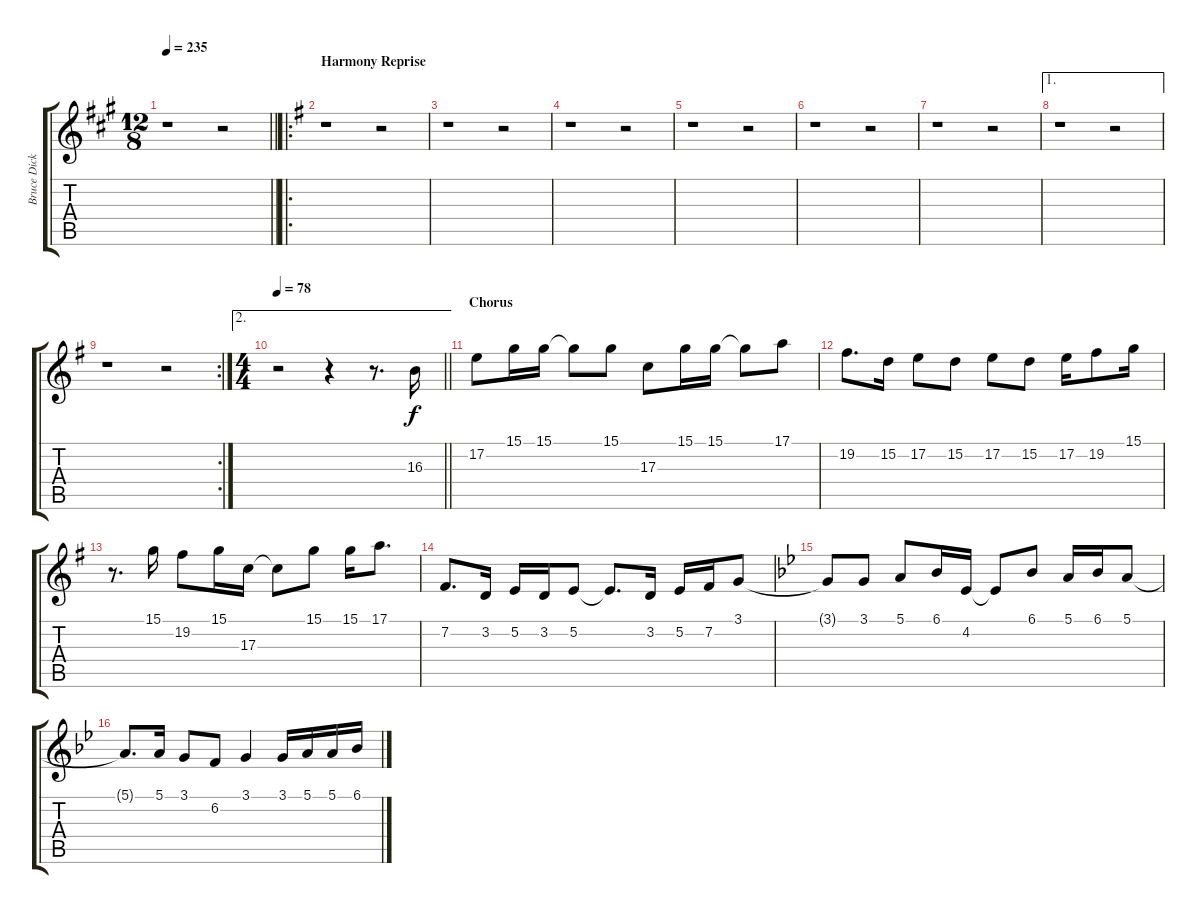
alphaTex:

\track ("Bruce Dickinson (Vocals)" "Bruce Dick") {instrument acousticgrandpiano}
\staff {score tabs}
\tuning (E4 B3 G3 D3 A2 E2) {hide}
\ts (12 8)
\tempo 235
\clef g2
\barLineRight lightlight
\ks f#minor
r.1{dy f} r.2 |
\ro
\section ("" "Harmony Reprise")
\ks eminor
r.1 r.2 |
r.1 r.2 |
r.1 r.2 |
r.1 r.2 |
r.1 r.2 |
r.1 r.2 |
\ae 1
r.1 r.2 |
\rc 2
r.1 r.2 |
\ae 2
\ts (4 4)
\tempo 78
\barLineRight lightlight
r.2 r.4 r.8{d} 16.3.16 |
\section ("" "Chorus")
17.2.8 15.1.16 15.1.16 15.1{t}.8 15.1.8 17.3.8 15.1.16 15.1.16 15.1{t}.8 17.1.8 |
19.2.8{d} 15.2.16 17.2.8 15.2.8 17.2.8 15.2.8 17.2.16 19.2.8 15.1.16 |
r.8{d} 15.1.16 19.2.8 15.1.16 17.3.16 17.3{t}.8 15.1.8 15.1.16 17.1.8{d} |
7.2.8{d} 3.2.16 5.2.16 3.2.16 5.2.8 5.2{t}.8{d} 3.2.16 5.2.16 7.2.16 3.1.8 |
\ks gminor
3.1{t}.8 3.1.8 5.1.8 6.1.16 4.2.16 4.2{t}.8 6.1.8 5.1.16 6.1.16 5.1.8 |
5.1{t}.8{d} 5.1.16 3.1.8 6.2.8 3.1.4 3.1.16 5.1.16 5.1.16 6.1.16
